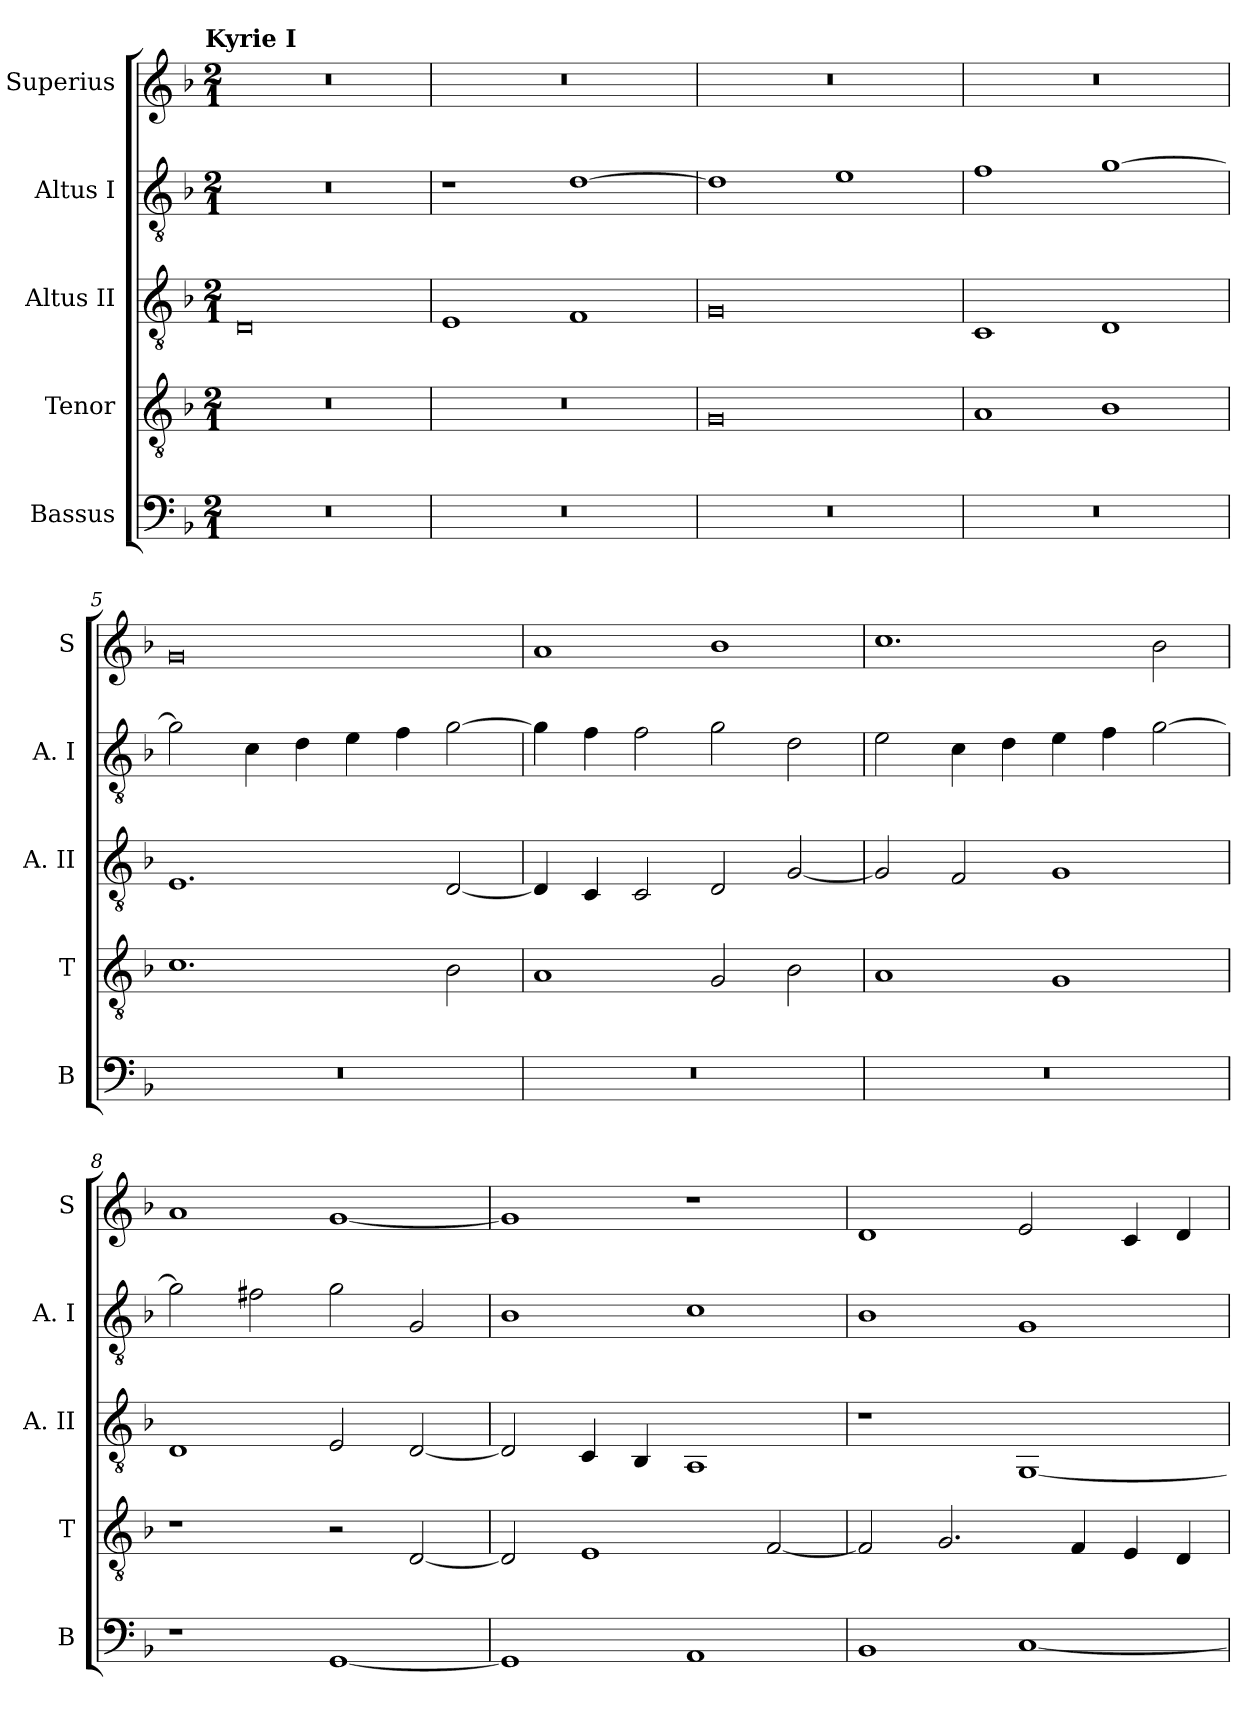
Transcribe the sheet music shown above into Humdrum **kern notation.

**kern	**kern	**kern	**kern	**kern
*part5	*part4	*part3	*part2	*part1
*staff5	*staff4	*staff3	*staff2	*staff1
*I"Bassus	*I"Tenor	*I"Altus II	*I"Altus I	*I"Superius
*I'B	*I'T	*I'A. II	*I'A. I	*I'S
*clefF4	*clefGv2	*clefGv2	*clefGv2	*clefG2
*k[b-]	*k[b-]	*k[b-]	*k[b-]	*k[b-]
*F:	*F:	*F:	*F:	*F:
!!LO:TX:omd:t=Kyrie I
*M2/1	*M2/1	*M2/1	*M2/1	*M2/1
=1	=1	=1	=1	=1
0r	0r	0D	0r	0r
=2	=2	=2	=2	=2
0r	0r	1E	1r	0r
.	.	1F	[1d	.
=3	=3	=3	=3	=3
0r	0G	0G	1d]	0r
.	.	.	1e	.
=4	=4	=4	=4	=4
0r	1A	1C	1f	0r
.	1B-	1D	[1g	.
=5	=5	=5	=5	=5
0r	1.c	1.E	2g]	0g
.	.	.	4c	.
.	.	.	4d	.
.	.	.	4e	.
.	.	.	4f	.
.	2B-	[2D	[2g	.
=6	=6	=6	=6	=6
0r	1A	4D]	4g]	1a
.	.	4C	4f	.
.	.	2C	2f	.
.	2G	2D	2g	1b-
.	2B-	[2G	2d	.
=7	=7	=7	=7	=7
0r	1A	2G]	2e	1.cc
.	.	2F	4c	.
.	.	.	4d	.
.	1G	1G	4e	.
.	.	.	4f	.
.	.	.	[2g	2b-
=8	=8	=8	=8	=8
1r	1r	1D	2g]	1a
.	.	.	2f#X	.
[1GG	2r	2E	2g	[1g
.	[2D	[2D	2G	.
=9	=9	=9	=9	=9
1GG]	2D]	2D]	1B-	1g]
.	1E	4C	.	.
.	.	4BB-	.	.
1AA	.	1AA	1c	1r
.	[2F	.	.	.
=10	=10	=10	=10	=10
1BB-	2F]	1r	1B-	1d
.	2.G	.	.	.
[1C	.	[1GG	1G	2e
.	4F	.	.	.
.	4E	.	.	4c
.	4D	.	.	4d
=	=	=	=	=
*-	*-	*-	*-	*-
